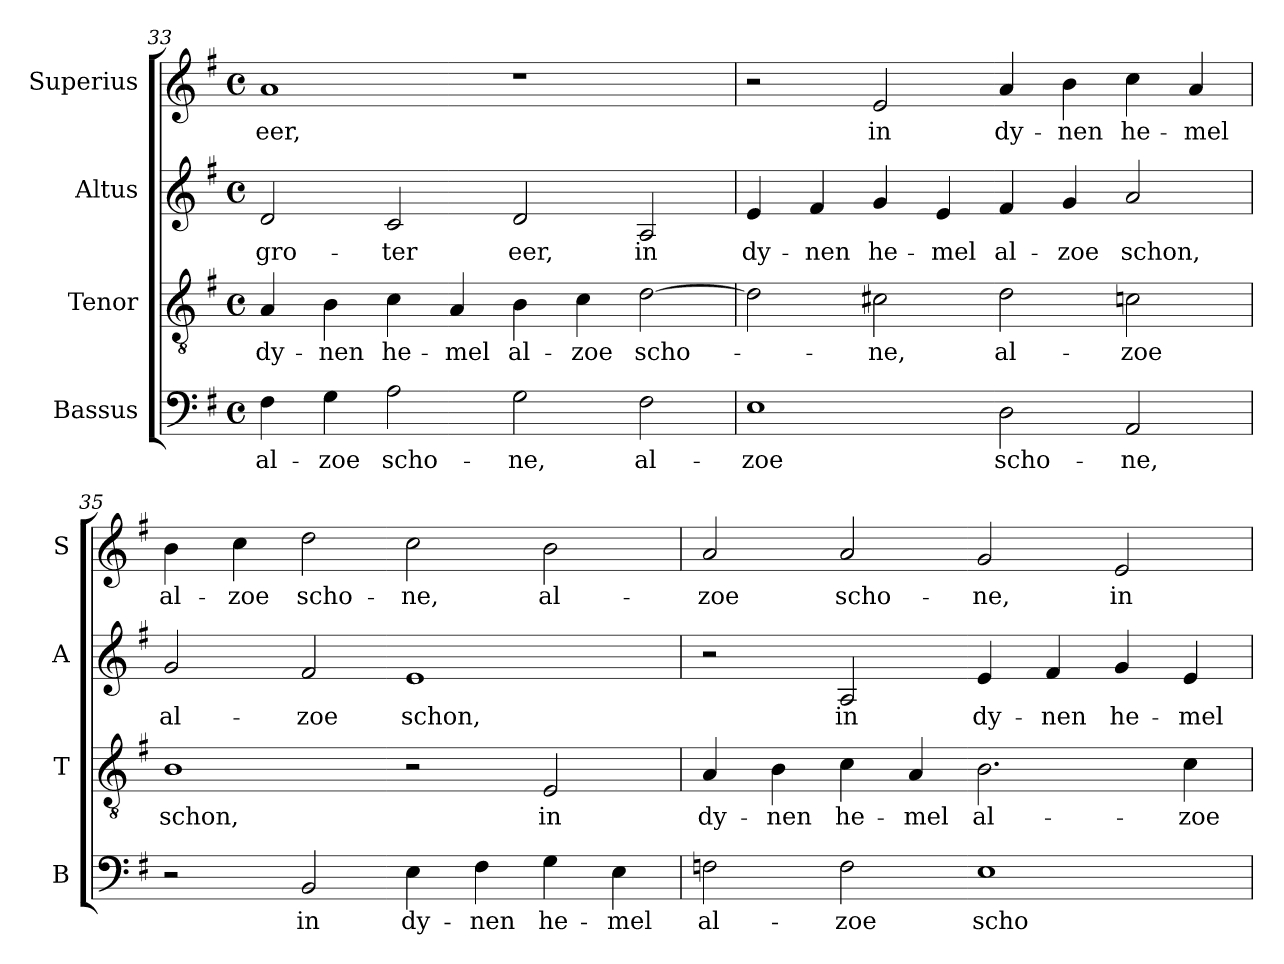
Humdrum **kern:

**kern	**text	**kern	**text	**kern	**text	**kern	**text
*part4	*part4	*part3	*part3	*part2	*part2	*part1	*part1
*staff4	*staff4	*staff3	*staff3	*staff2	*staff2	*staff1	*staff1
*I"Bassus	*	*I"Tenor	*	*I"Altus	*	*I"Superius	*
*I'B	*	*I'T	*	*I'A	*	*I'S	*
!!LO:LB:g=z
*clefF4	*	*clefGv2	*	*clefG2	*	*clefG2	*
*	*	*ITrd7c12	*	*ITrd7c12	*	*	*
*k[f#]	*	*k[f#]	*	*k[f#]	*	*k[f#]	*
*G:	*	*G:	*	*G:	*	*G:	*
*M4/4	*	*M4/4	*	*M4/4	*	*M4/4	*
*met(c)	*	*met(c)	*	*met(c)	*	*met(c)	*
=33	=33	=33	=33	=33	=33	=33	=33
!	!LO:LY:b:color=#000000	!	!	!	!	!	!
!	!	!	!LO:LY:b:color=#000000	!	!	!	!
!	!	!	!	!	!LO:LY:b:color=#000000	!	!
!	!	!	!	!	!	!	!LO:LY:b:color=#000000
4F#i\	al-	4AAi/	dy-	2Di/	gro-	1ai	eer,
!	!LO:LY:b:color=#000000	!	!	!	!	!	!
!	!	!	!LO:LY:b:color=#000000	!	!	!	!
4Gi\	-zoe	4BBi\	-nen	.	.	.	.
!	!LO:LY:b:color=#000000	!	!	!	!	!	!
!	!	!	!LO:LY:b:color=#000000	!	!	!	!
!	!	!	!	!	!LO:LY:b:color=#000000	!	!
2Ai\	scho-	4Ci\	he-	2Ci/	-ter	.	.
!	!	!	!LO:LY:b:color=#000000	!	!	!	!
.	.	4AAi/	-mel	.	.	.	.
!	!LO:LY:b:color=#000000	!	!	!	!	!	!
!	!	!	!LO:LY:b:color=#000000	!	!	!	!
!	!	!	!	!	!LO:LY:b:color=#000000	!	!
2Gi\	-ne,	4BBi\	al-	2Di/	eer,	1r	.
!	!	!	!LO:LY:b:color=#000000	!	!	!	!
.	.	4Ci\	-zoe	.	.	.	.
!	!LO:LY:b:color=#000000	!	!	!	!	!	!
!	!	!	!LO:LY:b:color=#000000	!	!	!	!
!	!	!	!	!	!LO:LY:b:color=#000000	!	!
2F#i\	al-	[>2Di\	scho-	2AAi/	in	.	.
=34	=34	=34	=34	=34	=34	=34	=34
!	!LO:LY:b:color=#000000	!	!	!	!	!	!
!	!	!	!	!	!LO:LY:b:color=#000000	!	!
1Ei	-zoe	2Di\]	.	4Ei/	dy-	2r	.
!	!	!	!	!	!LO:LY:b:color=#000000	!	!
.	.	.	.	4F#i/	-nen	.	.
!	!	!	!LO:LY:b:color=#000000	!	!	!	!
!	!	!	!	!	!LO:LY:b:color=#000000	!	!
!	!	!	!	!	!	!	!LO:LY:b:color=#000000
.	.	2C#Xi\	-ne,	4Gi/	he-	2ei/	in
!	!	!	!	!	!LO:LY:b:color=#000000	!	!
.	.	.	.	4Ei/	-mel	.	.
!	!LO:LY:b:color=#000000	!	!	!	!	!	!
!	!	!	!LO:LY:b:color=#000000	!	!	!	!
!	!	!	!	!	!LO:LY:b:color=#000000	!	!
!	!	!	!	!	!	!	!LO:LY:b:color=#000000
2Di\	scho-	2Di\	al-	4F#i/	al-	4ai/	dy-
!	!	!	!	!	!LO:LY:b:color=#000000	!	!
!	!	!	!	!	!	!	!LO:LY:b:color=#000000
.	.	.	.	4Gi/	-zoe	4bi\	-nen
!	!LO:LY:b:color=#000000	!	!	!	!	!	!
!	!	!	!LO:LY:b:color=#000000	!	!	!	!
!	!	!	!	!	!LO:LY:b:color=#000000	!	!
!	!	!	!	!	!	!	!LO:LY:b:color=#000000
2AAi/	-ne,	2Cni\	-zoe	2Ai/	schon,	4cci\	he-
!	!	!	!	!	!	!	!LO:LY:b:color=#000000
.	.	.	.	.	.	4ai/	-mel
=35	=35	=35	=35	=35	=35	=35	=35
!	!	!	!LO:LY:b:color=#000000	!	!	!	!
!	!	!	!	!	!LO:LY:b:color=#000000	!	!
!	!	!	!	!	!	!	!LO:LY:b:color=#000000
2r	.	1BBi	schon,	2Gi/	al-	4bi\	al-
!	!	!	!	!	!	!	!LO:LY:b:color=#000000
.	.	.	.	.	.	4cci\	-zoe
!	!LO:LY:b:color=#000000	!	!	!	!	!	!
!	!	!	!	!	!LO:LY:b:color=#000000	!	!
!	!	!	!	!	!	!	!LO:LY:b:color=#000000
2BBi/	in	.	.	2F#i/	-zoe	2ddi\	scho-
!	!LO:LY:b:color=#000000	!	!	!	!	!	!
!	!	!	!	!	!LO:LY:b:color=#000000	!	!
!	!	!	!	!	!	!	!LO:LY:b:color=#000000
4Ei\	dy-	2r	.	1Ei	schon,	2cci\	-ne,
!	!LO:LY:b:color=#000000	!	!	!	!	!	!
4F#i\	-nen	.	.	.	.	.	.
!	!LO:LY:b:color=#000000	!	!	!	!	!	!
!	!	!	!LO:LY:b:color=#000000	!	!	!	!
!	!	!	!	!	!	!	!LO:LY:b:color=#000000
4Gi\	he-	2EEi/	in	.	.	2bi\	al-
!	!LO:LY:b:color=#000000	!	!	!	!	!	!
4Ei\	-mel	.	.	.	.	.	.
!!LO:LB:g=z
=36	=36	=36	=36	=36	=36	=36	=36
!	!LO:LY:b:color=#000000	!	!	!	!	!	!
!	!	!	!LO:LY:b:color=#000000	!	!	!	!
!	!	!	!	!	!	!	!LO:LY:b:color=#000000
2Fni\	al-	4AAi/	dy-	2r	.	2ai/	-zoe
!	!	!	!LO:LY:b:color=#000000	!	!	!	!
.	.	4BBi\	-nen	.	.	.	.
!	!LO:LY:b:color=#000000	!	!	!	!	!	!
!	!	!	!LO:LY:b:color=#000000	!	!	!	!
!	!	!	!	!	!LO:LY:b:color=#000000	!	!
!	!	!	!	!	!	!	!LO:LY:b:color=#000000
2Fi\	-zoe	4Ci\	he-	2AAi/	in	2ai/	scho-
!	!	!	!LO:LY:b:color=#000000	!	!	!	!
.	.	4AAi/	-mel	.	.	.	.
!	!LO:LY:b:color=#000000	!	!	!	!	!	!
!	!	!	!LO:LY:b:color=#000000	!	!	!	!
!	!	!	!	!	!LO:LY:b:color=#000000	!	!
!	!	!	!	!	!	!	!LO:LY:b:color=#000000
1Ei	scho-	2.BBi\	al-	4Ei/	dy-	2gi/	-ne,
!	!	!	!	!	!LO:LY:b:color=#000000	!	!
.	.	.	.	4F#i/	-nen	.	.
!	!	!	!	!	!LO:LY:b:color=#000000	!	!
!	!	!	!	!	!	!	!LO:LY:b:color=#000000
.	.	.	.	4Gi/	he-	2ei/	in
!	!	!	!LO:LY:b:color=#000000	!	!	!	!
!	!	!	!	!	!LO:LY:b:color=#000000	!	!
.	.	4Ci\	-zoe	4Ei/	-mel	.	.
=	=	=	=	=	=	=	=
*-	*-	*-	*-	*-	*-	*-	*-
